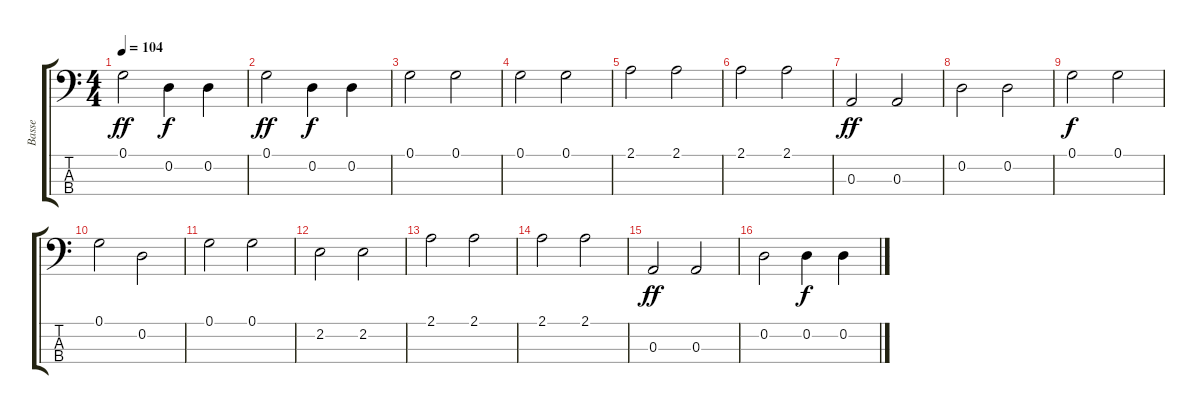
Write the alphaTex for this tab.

\track ("Basse" "Basse") {instrument electricbasspick}
\staff {score tabs}
\tuning (G2 D2 A1 E1) {hide}
\ts (4 4)
\tempo 104
\clef f4
\ks c
0.1.2{dy ff} 0.2.4{dy f} 0.2.4 |
0.1.2{dy ff} 0.2.4{dy f} 0.2.4 |
0.1.2 0.1.2 |
0.1.2 0.1.2 |
2.1.2 2.1.2 |
2.1.2 2.1.2 |
0.3.2{dy ff} 0.3.2 |
0.2.2 0.2.2 |
0.1.2{dy f} 0.1.2 |
0.1.2 0.2.2 |
0.1.2 0.1.2 |
2.2.2 2.2.2 |
2.1.2 2.1.2 |
2.1.2 2.1.2 |
0.3.2{dy ff} 0.3.2 |
0.2.2 0.2.4{dy f} 0.2.4
